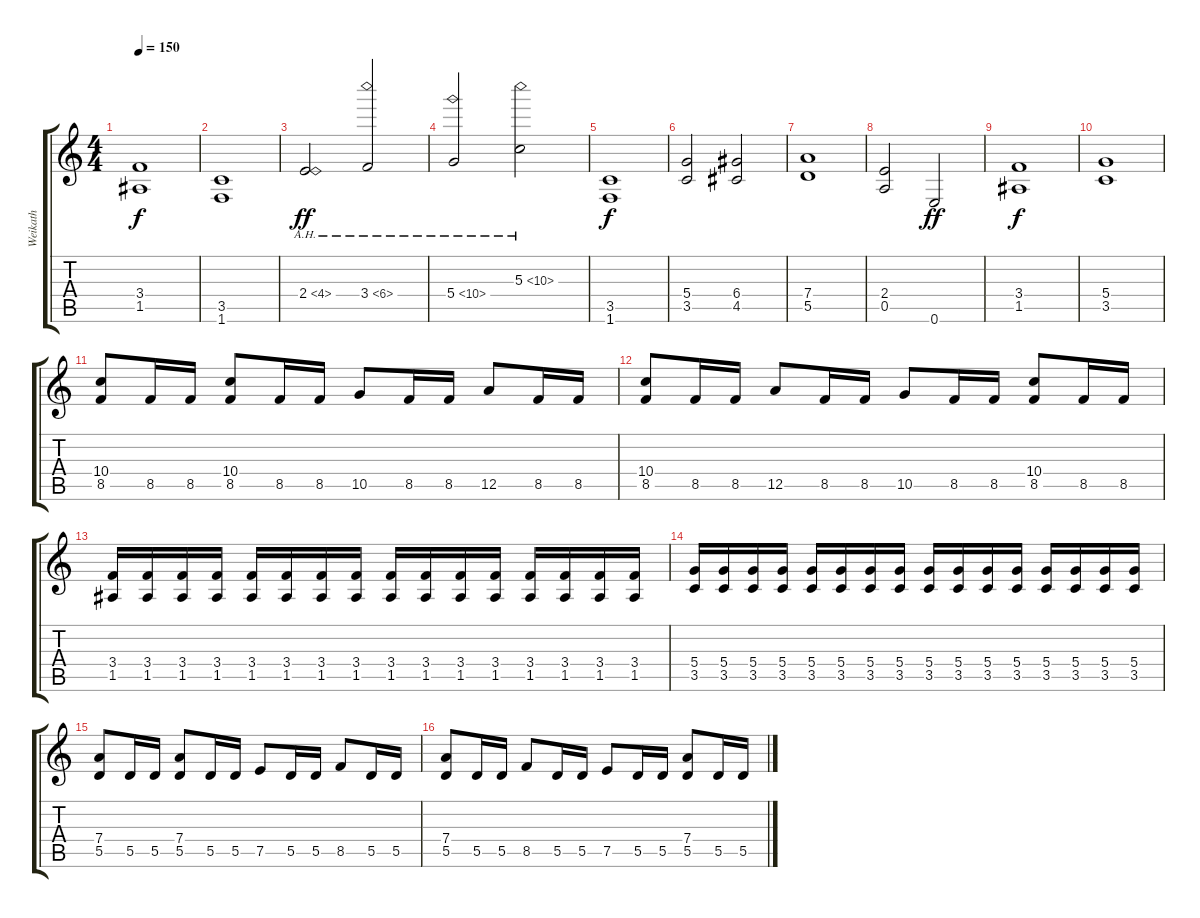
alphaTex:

\track ("Weikath" "Weikath") {instrument overdrivenguitar}
\staff {score tabs}
\tuning (E4 B3 G3 D3 A2 E2) {hide}
\ts (4 4)
\tempo 150
\clef g2
\ks c
(3.4 1.5).1{dy f} |
(3.5 1.6).1 |
2.4{ah 2}.2{dy ff} 3.4{ah 3}.2 |
5.4{ah 5}.2 5.3{ah 5}.2 |
(3.5 1.6).1{dy f} |
(5.4 3.5).2 (6.4 4.5).2 |
(7.4 5.5).1 |
(2.4 0.5).2 0.6.2{dy ff} |
(3.4 1.5).1{dy f} |
(5.4 3.5).1 |
(10.4 8.5).8 8.5.16 8.5.16 (10.4 8.5).8 8.5.16 8.5.16 10.5.8 8.5.16 8.5.16 12.5.8 8.5.16 8.5.16 |
(10.4 8.5).8 8.5.16 8.5.16 12.5.8 8.5.16 8.5.16 10.5.8 8.5.16 8.5.16 (10.4 8.5).8 8.5.16 8.5.16 |
(3.4 1.5).16 (3.4 1.5).16 (3.4 1.5).16 (3.4 1.5).16 (3.4 1.5).16 (3.4 1.5).16 (3.4 1.5).16 (3.4 1.5).16 (3.4 1.5).16 (3.4 1.5).16 (3.4 1.5).16 (3.4 1.5).16 (3.4 1.5).16 (3.4 1.5).16 (3.4 1.5).16 (3.4 1.5).16 |
(5.4 3.5).16 (5.4 3.5).16 (5.4 3.5).16 (5.4 3.5).16 (5.4 3.5).16 (5.4 3.5).16 (5.4 3.5).16 (5.4 3.5).16 (5.4 3.5).16 (5.4 3.5).16 (5.4 3.5).16 (5.4 3.5).16 (5.4 3.5).16 (5.4 3.5).16 (5.4 3.5).16 (5.4 3.5).16 |
(7.4 5.5).8 5.5.16 5.5.16 (7.4 5.5).8 5.5.16 5.5.16 7.5.8 5.5.16 5.5.16 8.5.8 5.5.16 5.5.16 |
(7.4 5.5).8 5.5.16 5.5.16 8.5.8 5.5.16 5.5.16 7.5.8 5.5.16 5.5.16 (7.4 5.5).8 5.5.16 5.5.16
